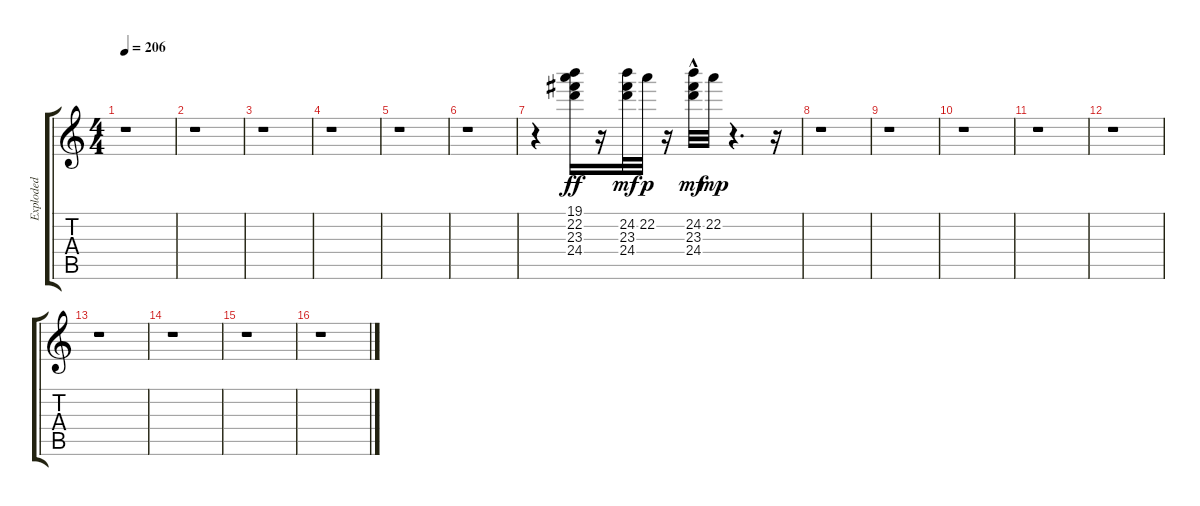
\track ("Exploded" "Exploded") {instrument acousticguitarnylon}
\staff {score tabs}
\tuning (E4 B3 G3 D3 A2 E2) {hide}
\ts (4 4)
\tempo 206
\clef g2
\ks c
r.1{dy f} |
r.1 |
r.1 |
r.1 |
r.1 |
r.1 |
r.4 (19.1 22.2 23.3 24.4).16{dy ff} r.16 (24.2 23.3 24.4).32{dy mf} 22.2.32{dy p} r.16 (24.2{hac} 23.3{hac} 24.4{hac}).32{dy mf} 22.2.32{dy mp} r.4{d} r.16 |
r.1 |
r.1 |
r.1 |
r.1 |
r.1 |
r.1 |
r.1 |
r.1 |
r.1
